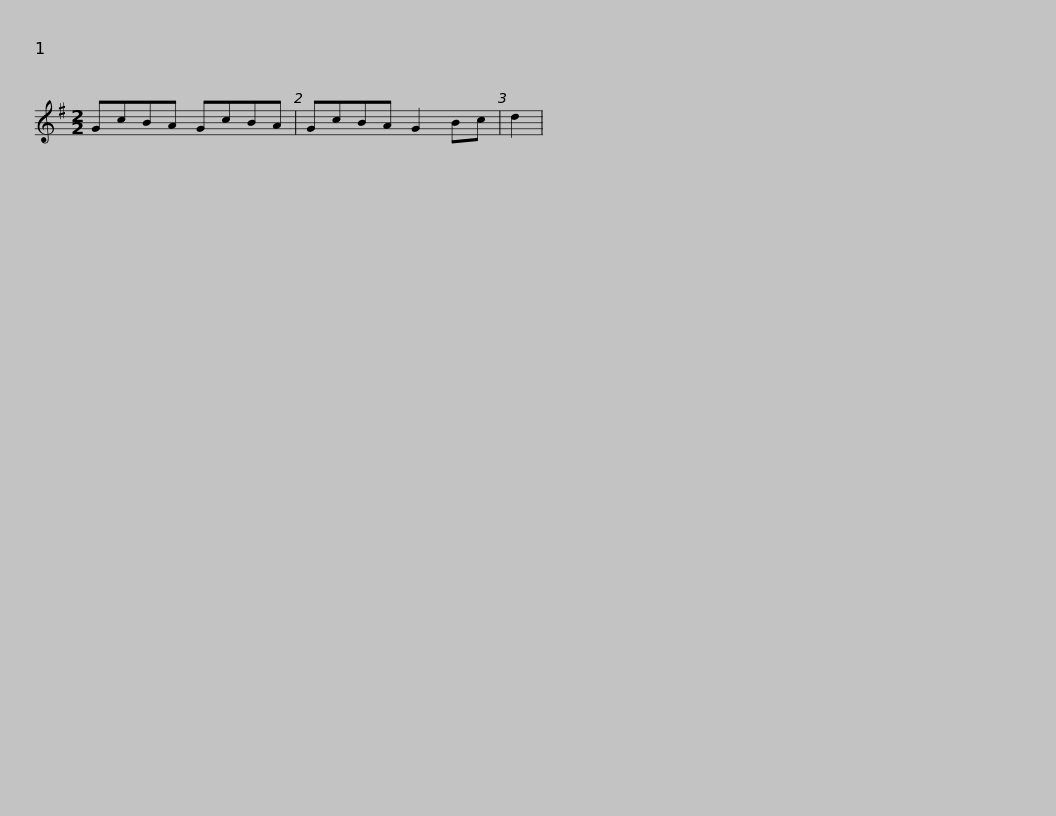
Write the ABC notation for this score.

X:1
L:1/8
M:2/2
I:linebreak $
K:G
V:1 treble
V:1
 GcBA GcBA | GcBA G2 Bc | d2 | %3
